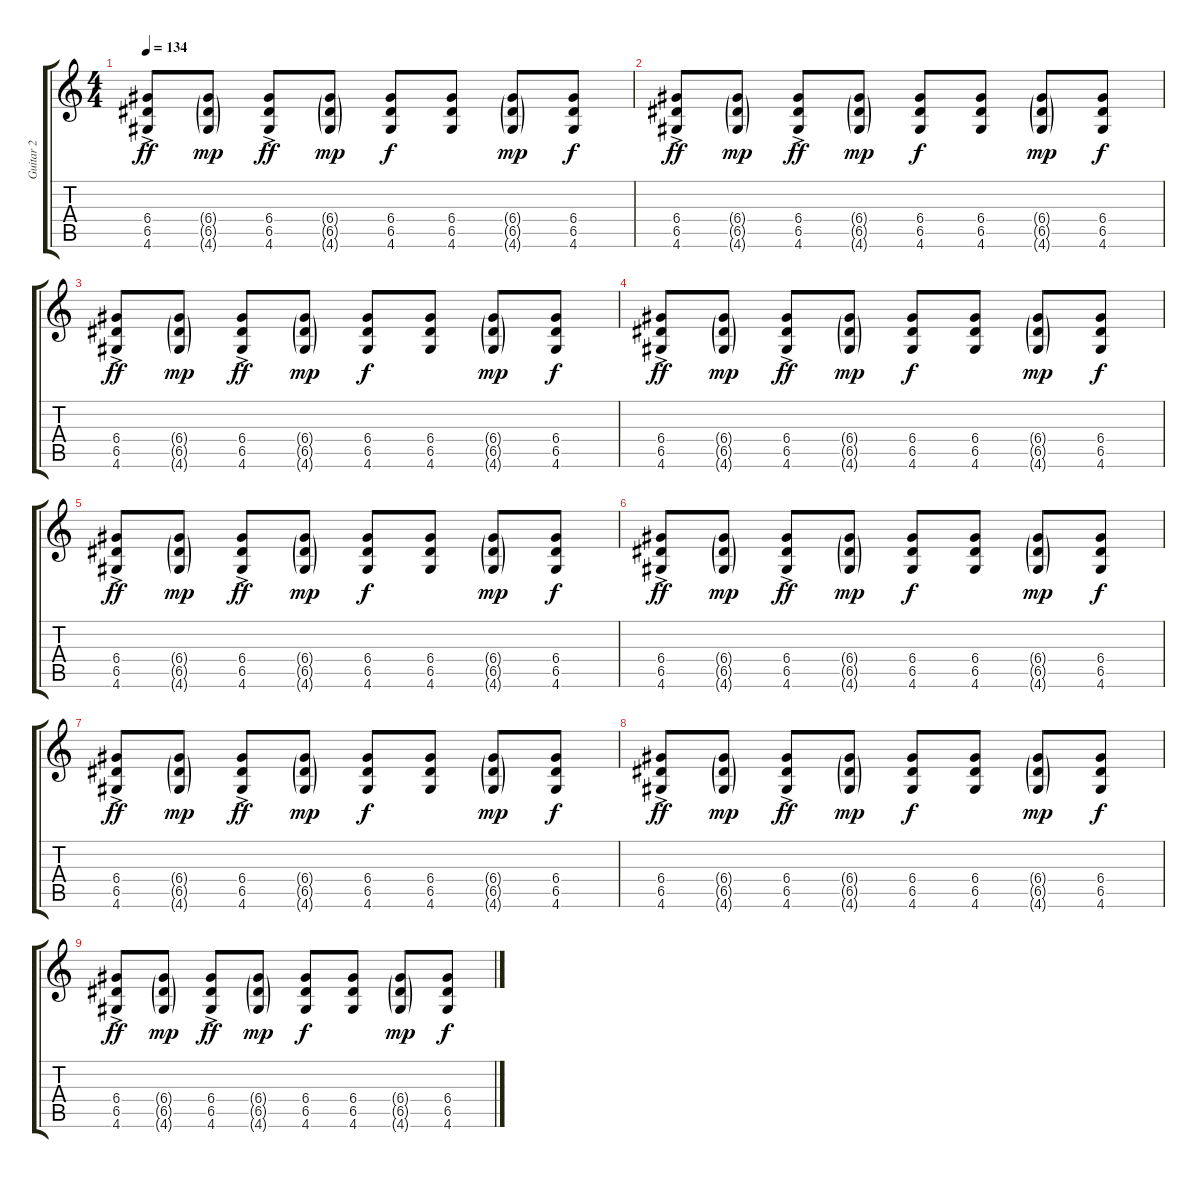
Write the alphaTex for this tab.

\track ("Guitar 2" "Guitar 2") {instrument electricguitarjazz}
\staff {score tabs}
\tuning (E4 B3 G3 D3 A2 E2) {hide}
\ts (4 4)
\tempo 134
\clef g2
\ks c
(6.4{ac} 6.5{ac} 4.6{ac}).8{dy ff} (6.4{g} 6.5{g} 4.6{g}).8{dy mp} (6.4{ac} 6.5{ac} 4.6{ac}).8{dy ff} (6.4{g} 6.5{g} 4.6{g}).8{dy mp} (6.4 6.5 4.6).8{dy f} (6.4 6.5 4.6).8 (6.4{g} 6.5{g} 4.6{g}).8{dy mp} (6.4 6.5 4.6).8{dy f} |
(6.4{ac} 6.5{ac} 4.6{ac}).8{dy ff} (6.4{g} 6.5{g} 4.6{g}).8{dy mp} (6.4{ac} 6.5{ac} 4.6{ac}).8{dy ff} (6.4{g} 6.5{g} 4.6{g}).8{dy mp} (6.4 6.5 4.6).8{dy f} (6.4 6.5 4.6).8 (6.4{g} 6.5{g} 4.6{g}).8{dy mp} (6.4 6.5 4.6).8{dy f} |
(6.4{ac} 6.5{ac} 4.6{ac}).8{dy ff} (6.4{g} 6.5{g} 4.6{g}).8{dy mp} (6.4{ac} 6.5{ac} 4.6{ac}).8{dy ff} (6.4{g} 6.5{g} 4.6{g}).8{dy mp} (6.4 6.5 4.6).8{dy f} (6.4 6.5 4.6).8 (6.4{g} 6.5{g} 4.6{g}).8{dy mp} (6.4 6.5 4.6).8{dy f} |
(6.4{ac} 6.5{ac} 4.6{ac}).8{dy ff} (6.4{g} 6.5{g} 4.6{g}).8{dy mp} (6.4{ac} 6.5{ac} 4.6{ac}).8{dy ff} (6.4{g} 6.5{g} 4.6{g}).8{dy mp} (6.4 6.5 4.6).8{dy f} (6.4 6.5 4.6).8 (6.4{g} 6.5{g} 4.6{g}).8{dy mp} (6.4 6.5 4.6).8{dy f} |
(6.4{ac} 6.5{ac} 4.6{ac}).8{dy ff} (6.4{g} 6.5{g} 4.6{g}).8{dy mp} (6.4{ac} 6.5{ac} 4.6{ac}).8{dy ff} (6.4{g} 6.5{g} 4.6{g}).8{dy mp} (6.4 6.5 4.6).8{dy f} (6.4 6.5 4.6).8 (6.4{g} 6.5{g} 4.6{g}).8{dy mp} (6.4 6.5 4.6).8{dy f} |
(6.4{ac} 6.5{ac} 4.6{ac}).8{dy ff} (6.4{g} 6.5{g} 4.6{g}).8{dy mp} (6.4{ac} 6.5{ac} 4.6{ac}).8{dy ff} (6.4{g} 6.5{g} 4.6{g}).8{dy mp} (6.4 6.5 4.6).8{dy f} (6.4 6.5 4.6).8 (6.4{g} 6.5{g} 4.6{g}).8{dy mp} (6.4 6.5 4.6).8{dy f} |
(6.4{ac} 6.5{ac} 4.6{ac}).8{dy ff} (6.4{g} 6.5{g} 4.6{g}).8{dy mp} (6.4{ac} 6.5{ac} 4.6{ac}).8{dy ff} (6.4{g} 6.5{g} 4.6{g}).8{dy mp} (6.4 6.5 4.6).8{dy f} (6.4 6.5 4.6).8 (6.4{g} 6.5{g} 4.6{g}).8{dy mp} (6.4 6.5 4.6).8{dy f} |
(6.4{ac} 6.5{ac} 4.6{ac}).8{dy ff} (6.4{g} 6.5{g} 4.6{g}).8{dy mp} (6.4{ac} 6.5{ac} 4.6{ac}).8{dy ff} (6.4{g} 6.5{g} 4.6{g}).8{dy mp} (6.4 6.5 4.6).8{dy f} (6.4 6.5 4.6).8 (6.4{g} 6.5{g} 4.6{g}).8{dy mp} (6.4 6.5 4.6).8{dy f} |
(6.4{ac} 6.5{ac} 4.6{ac}).8{dy ff} (6.4{g} 6.5{g} 4.6{g}).8{dy mp} (6.4{ac} 6.5{ac} 4.6{ac}).8{dy ff} (6.4{g} 6.5{g} 4.6{g}).8{dy mp} (6.4 6.5 4.6).8{dy f} (6.4 6.5 4.6).8 (6.4{g} 6.5{g} 4.6{g}).8{dy mp} (6.4 6.5 4.6).8{dy f}
